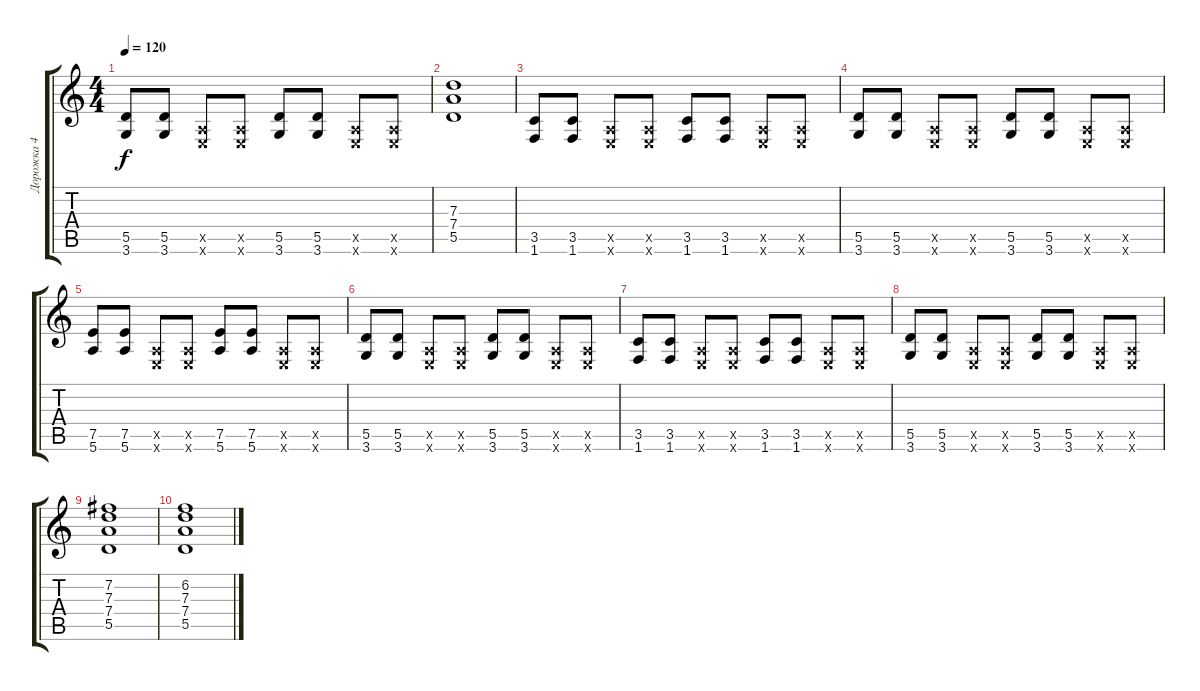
\track ("Дорожка 4" "Дорожка 4") {instrument overdrivenguitar}
\staff {score tabs}
\tuning (E4 B3 G3 D3 A2 E2) {hide}
\ts (4 4)
\tempo 120
\clef g2
\ks c
(5.5 3.6).8{dy f} (5.5 3.6).8 (0.5{x} 0.6{x}).8 (0.5{x} 0.6{x}).8 (5.5 3.6).8 (5.5 3.6).8 (0.5{x} 0.6{x}).8 (0.5{x} 0.6{x}).8 |
(7.3 7.4 5.5).1 |
(3.5 1.6).8 (3.5 1.6).8 (0.5{x} 0.6{x}).8 (0.5{x} 0.6{x}).8 (3.5 1.6).8 (3.5 1.6).8 (0.5{x} 0.6{x}).8 (0.5{x} 0.6{x}).8 |
(5.5 3.6).8 (5.5 3.6).8 (0.5{x} 0.6{x}).8 (0.5{x} 0.6{x}).8 (5.5 3.6).8 (5.5 3.6).8 (0.5{x} 0.6{x}).8 (0.5{x} 0.6{x}).8 |
(7.5 5.6).8 (7.5 5.6).8 (0.5{x} 0.6{x}).8 (0.5{x} 0.6{x}).8 (7.5 5.6).8 (7.5 5.6).8 (0.5{x} 0.6{x}).8 (0.5{x} 0.6{x}).8 |
(5.5 3.6).8 (5.5 3.6).8 (0.5{x} 0.6{x}).8 (0.5{x} 0.6{x}).8 (5.5 3.6).8 (5.5 3.6).8 (0.5{x} 0.6{x}).8 (0.5{x} 0.6{x}).8 |
(3.5 1.6).8 (3.5 1.6).8 (0.5{x} 0.6{x}).8 (0.5{x} 0.6{x}).8 (3.5 1.6).8 (3.5 1.6).8 (0.5{x} 0.6{x}).8 (0.5{x} 0.6{x}).8 |
(5.5 3.6).8 (5.5 3.6).8 (0.5{x} 0.6{x}).8 (0.5{x} 0.6{x}).8 (5.5 3.6).8 (5.5 3.6).8 (0.5{x} 0.6{x}).8 (0.5{x} 0.6{x}).8 |
(7.2 7.3 7.4 5.5).1 |
(6.2 7.3 7.4 5.5).1
